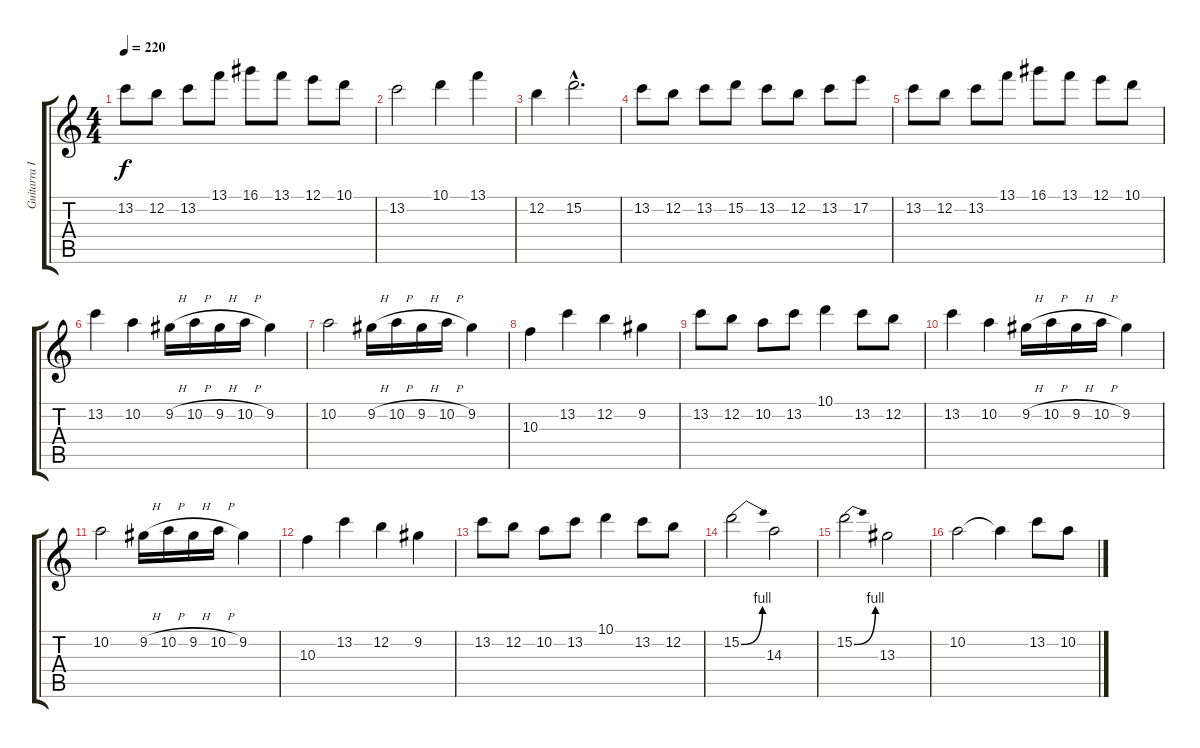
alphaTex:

\track ("Guitarra II (Lead y Solos)" "Guitarra I") {instrument overdrivenguitar}
\staff {score tabs}
\tuning (E4 B3 G3 D3 A2 E2) {hide}
\ts (4 4)
\tempo 220
\clef g2
\ks c
13.2.8{dy f} 12.2.8 13.2.8 13.1.8 16.1.8 13.1.8 12.1.8 10.1.8 |
13.2.2 10.1.4 13.1.4 |
12.2.4 15.2{hac}.2{d} |
13.2.8 12.2.8 13.2.8 15.2.8 13.2.8 12.2.8 13.2.8 17.2.8 |
13.2.8 12.2.8 13.2.8 13.1.8 16.1.8 13.1.8 12.1.8 10.1.8 |
13.2.4 10.2.4 9.2{h}.16 10.2{h}.16 9.2{h}.16 10.2{h}.16 9.2.4 |
10.2.2 9.2{h}.16 10.2{h}.16 9.2{h}.16 10.2{h}.16 9.2.4 |
10.3.4 13.2.4 12.2.4 9.2.4 |
13.2.8 12.2.8 10.2.8 13.2.8 10.1.4 13.2.8 12.2.8 |
13.2.4 10.2.4 9.2{h}.16 10.2{h}.16 9.2{h}.16 10.2{h}.16 9.2.4 |
10.2.2 9.2{h}.16 10.2{h}.16 9.2{h}.16 10.2{h}.16 9.2.4 |
10.3.4 13.2.4 12.2.4 9.2.4 |
13.2.8 12.2.8 10.2.8 13.2.8 10.1.4 13.2.8 12.2.8 |
15.2{be (bend 0 0 60 4)}.2 14.3.2 |
15.2{be (bend 0 0 60 4)}.2 13.3.2 |
10.2.2 10.2{t}.4 13.2.8 10.2.8
